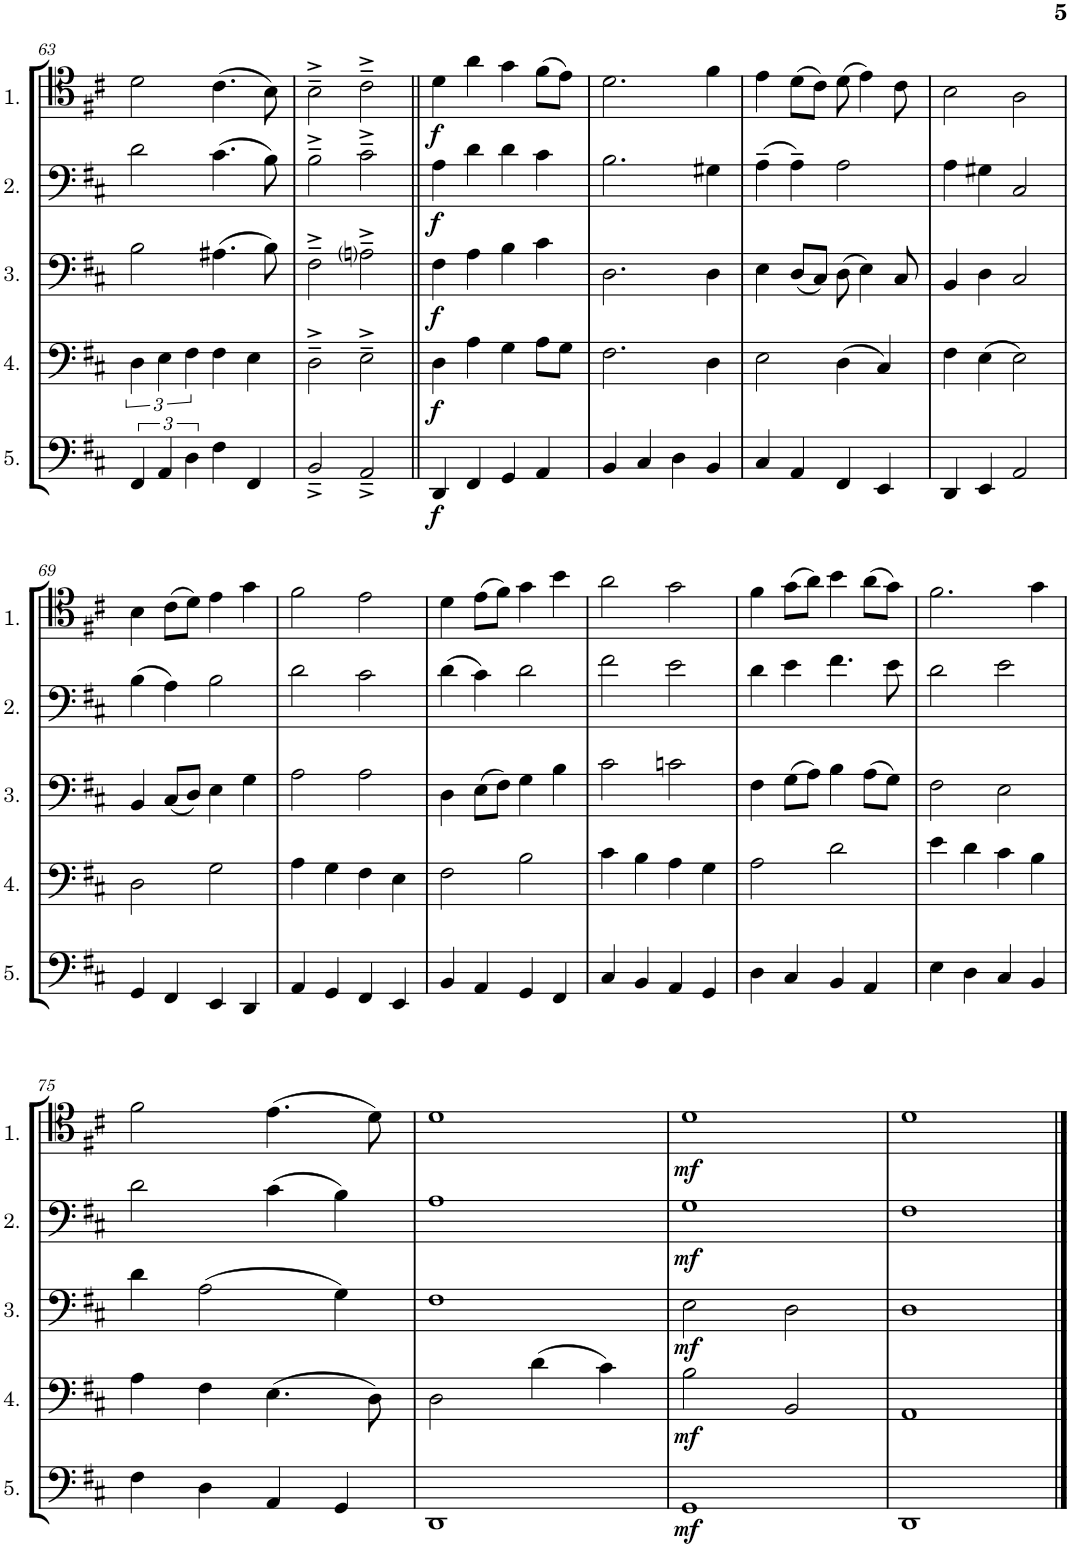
**kern	**dynam	**kern	**dynam	**kern	**dynam	**kern	**dynam	**kern	**dynam
*part5	*part5	*part4	*part4	*part3	*part3	*part2	*part2	*part1	*part1
*staff5	*staff5	*staff4	*staff4	*staff3	*staff3	*staff2	*staff2	*staff1	*staff1
*I"Cello 5	*	*I"Cello 4	*	*I"Cello 3	*	*I"Cello 2	*	*I"Cello 1	*
!!LO:PB:g=z
*clefF4	*	*clefF4	*	*clefF4	*	*clefF4	*	*clefC4	*
*k[f#c#]	*	*k[f#c#]	*	*k[f#c#]	*	*k[f#c#]	*	*k[f#c#]	*
*M4/4	*	*M4/4	*	*M4/4	*	*M4/4	*	*M4/4	*
=63	=63	=63	=63	=63	=63	=63	=63	=63	=63
6FF#/	.	6D\	.	2B\	.	2d\	.	2d\	.
6AA/	.	6E\	.	.	.	.	.	.	.
6D\	.	6F#\	.	.	.	.	.	.	.
4F#\	.	4F#\	.	(4.A#X\	.	(4.c#\	.	(4.c#\	.
4FF#/	.	4E\	.	.	.	.	.	.	.
.	.	.	.	8B\)	.	8B\)	.	8B\)	.
=64	=64	=64	=64	=64	=64	=64	=64	=64	=64
2BB~^/	.	2D~^\	.	2F#~^\	.	2B~^\	.	2B~^\	.
2AA~^/	.	2E~^\	.	2Ani~^\	.	2c#~^\	.	2c#~^\	.
=65||	=65||	=65||	=65||	=65||	=65||	=65||	=65||	=65||	=65||
!	!LO:DY:b	!	!LO:DY:b	!	!LO:DY:b	!	!LO:DY:b	!	!LO:DY:b
4DD/	f	4D\	f	4F#\	f	4A\	f	4d\	f
4FF#/	.	4A\	.	4A\	.	4d\	.	4a\	.
4GG/	.	4G\	.	4B\	.	4d\	.	4g\	.
4AA/	.	8A\L	.	4c#\	.	4c#\	.	(8f#\L	.
.	.	8G\J	.	.	.	.	.	8e\J)	.
=66	=66	=66	=66	=66	=66	=66	=66	=66	=66
4BB/	.	2.F#\	.	2.D\	.	2.B\	.	2.d\	.
4C#/	.	.	.	.	.	.	.	.	.
4D\	.	.	.	.	.	.	.	.	.
4BB/	.	4D\	.	4D\	.	4G#X\	.	4f#\	.
=67	=67	=67	=67	=67	=67	=67	=67	=67	=67
4C#/	.	2E\	.	4E\	.	(4A~\	.	4e\	.
4AA/	.	.	.	(8D/L	.	4A~\)	.	(8d\L	.
.	.	.	.	8C#/J)	.	.	.	8c#\J)	.
4FF#/	.	(4D\	.	(8D\	.	2A\	.	(8d\	.
.	.	.	.	4E\)	.	.	.	4e\)	.
4EE/	.	4C#/)	.	.	.	.	.	.	.
.	.	.	.	8C#/	.	.	.	8c#\	.
=68	=68	=68	=68	=68	=68	=68	=68	=68	=68
4DD/	.	4F#\	.	4BB/	.	4A\	.	2B\	.
4EE/	.	(4E\	.	4D\	.	4G#X\	.	.	.
2AA/	.	2E\)	.	2C#/	.	2C#/	.	2A\	.
!!LO:LB:g=z
=69	=69	=69	=69	=69	=69	=69	=69	=69	=69
4GG/	.	2D\	.	4BB/	.	(4B\	.	4B\	.
4FF#/	.	.	.	(8C#/L	.	4A\)	.	(8c#\L	.
.	.	.	.	8D/J)	.	.	.	8d\J)	.
4EE/	.	2G\	.	4E\	.	2B\	.	4e\	.
4DD/	.	.	.	4G\	.	.	.	4g\	.
=70	=70	=70	=70	=70	=70	=70	=70	=70	=70
4AA/	.	4A\	.	2A\	.	2d\	.	2f#\	.
4GG/	.	4G\	.	.	.	.	.	.	.
4FF#/	.	4F#\	.	2A\	.	2c#\	.	2e\	.
4EE/	.	4E\	.	.	.	.	.	.	.
=71	=71	=71	=71	=71	=71	=71	=71	=71	=71
4BB/	.	2F#\	.	4D\	.	(4d\	.	4d\	.
4AA/	.	.	.	(8E\L	.	4c#\)	.	(8e\L	.
.	.	.	.	8F#\J)	.	.	.	8f#\J)	.
4GG/	.	2B\	.	4G\	.	2d\	.	4g\	.
4FF#/	.	.	.	4B\	.	.	.	4b\	.
=72	=72	=72	=72	=72	=72	=72	=72	=72	=72
4C#/	.	4c#\	.	2c#\	.	2f#\	.	2a\	.
4BB/	.	4B\	.	.	.	.	.	.	.
4AA/	.	4A\	.	2cn\	.	2e\	.	2g\	.
4GG/	.	4G\	.	.	.	.	.	.	.
=73	=73	=73	=73	=73	=73	=73	=73	=73	=73
4D\	.	2A\	.	4F#\	.	4d\	.	4f#\	.
4C#/	.	.	.	(8G\L	.	4e\	.	(8g\L	.
.	.	.	.	8A\J)	.	.	.	8a\J)	.
4BB/	.	2d\	.	4B\	.	4.f#\	.	4b\	.
4AA/	.	.	.	(8A\L	.	.	.	(8a\L	.
.	.	.	.	8G\J)	.	8e\	.	8g\J)	.
=74	=74	=74	=74	=74	=74	=74	=74	=74	=74
4E\	.	4e\	.	2F#\	.	2d\	.	2.f#\	.
4D\	.	4d\	.	.	.	.	.	.	.
4C#/	.	4c#\	.	2E\	.	2e\	.	.	.
4BB/	.	4B\	.	.	.	.	.	4g\	.
!!LO:LB:g=z
=75	=75	=75	=75	=75	=75	=75	=75	=75	=75
4F#\	.	4A\	.	4d\	.	2d\	.	2f#\	.
4D\	.	4F#\	.	(2A\	.	.	.	.	.
4AA/	.	(4.E\	.	.	.	(4c#\	.	(4.e\	.
4GG/	.	.	.	4G\)	.	4B\)	.	.	.
.	.	8D\)	.	.	.	.	.	8d\)	.
=76	=76	=76	=76	=76	=76	=76	=76	=76	=76
1DD	.	2D\	.	1F#	.	1A	.	1d	.
.	.	(4d\	.	.	.	.	.	.	.
.	.	4c#\)	.	.	.	.	.	.	.
=77	=77	=77	=77	=77	=77	=77	=77	=77	=77
!	!LO:DY:b	!	!LO:DY:b	!	!LO:DY:b	!	!LO:DY:b	!	!LO:DY:b
1GG	mf	2B\	mf	2E\	mf	1G	mf	1d	mf
.	.	2BB/	.	2D\	.	.	.	.	.
=78	=78	=78	=78	=78	=78	=78	=78	=78	=78
1DD	.	1AA	.	1D	.	1F#	.	1d	.
==	==	==	==	==	==	==	==	==	==
*-	*-	*-	*-	*-	*-	*-	*-	*-	*-
